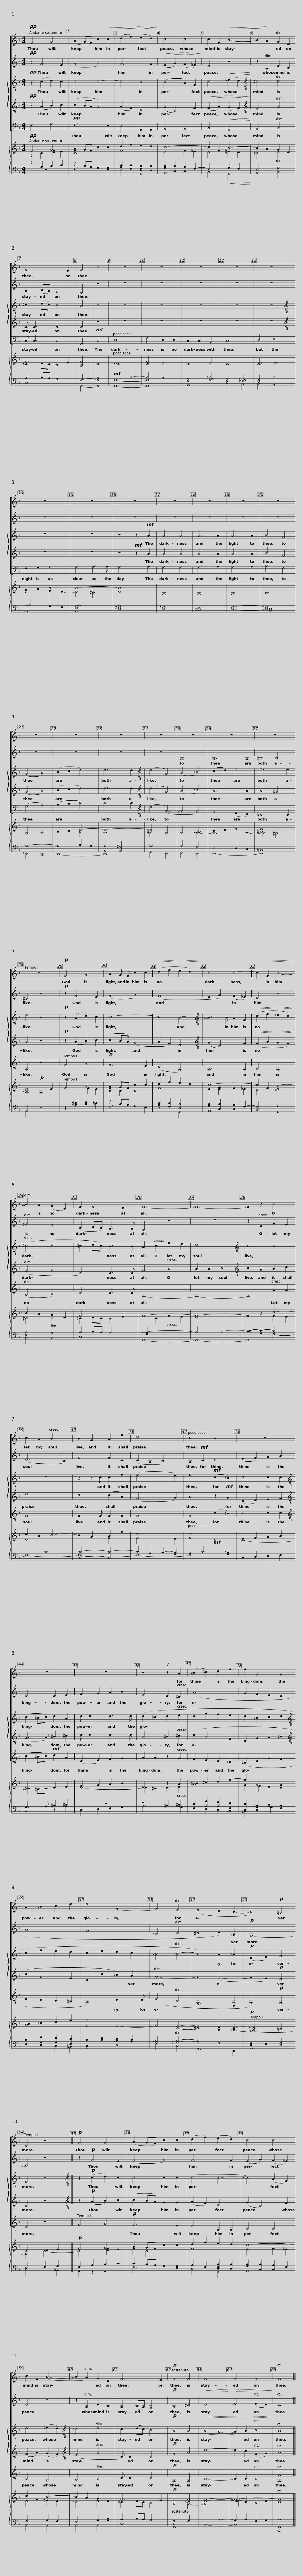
X:1
%%score [ 1 2 { 3 | 4 } 5 ] { ( 6 7 10 ) | ( 8 9 ) }
L:1/8
M:4/4
I:linebreak $
K:F
V:1 treble
V:2 treble
V:3 treble-8
V:4 treble-8
V:5 bass
V:6 treble
V:7 treble
V:10 treble
V:8 bass
V:9 bass
V:1
!pp! F4 G4 | (A2 GF) c2!<(! c2 | (d2 f2)!<)!!>(! (e2 d2)!>)! | c4 c4 | c2 F2!<(! B4- |$ %5
 B2!<)! A2 G2 D2 | F6 E2 | F4 | z4 | z8 | %10
 z8 | z8 | z8 |$ z8 |$ z8 | %15
 z8 | z8 | z8 | z8 | z8 | %20
 z8 | z8 | z8 |$ z8 |$ z8 | %25
 z8 | z8 | z8 | z8 ||!p! F4 G4 | %30
 A2 G F c2 c2 |$!<(! (d2 f2!<)!!>(! e2 d2)!>)! |$ c4 c4- | c2!<(! F2 B4-!<)! | B2 A2 (G2 D2) | %35
 F2 F4 E2 | F8- | F8- |$ F2 z2 c4 | c2 A2 B4 | %40
 B2 G2 A2 f2 | d8 | c4 z4 | z8 |$ z8 | %45
 z8 | z4!f! z2 A2 | (=B2 ^c2) d2 f2 |$ f2 G4 G2 |$ A2 =B2 c2 e2 | %50
 e4 F4- | F4 E4 | (E4 D2 C2- | C4)!p! =B,4 | C4 z4 ||$ %55
!p! F4 G4 | (A2 GF) c2 c2 | (d2 f2) (e2 d2) | c4 c4 | c2 F2 (B4- |$ %60
 B2 A2) G2 D2 | F6 E2 |!p! F4 F4 | F8 | F4 F4 | %65
 !fermata!F8 |] %66
V:2
!pp! z2 F4 E2 | (F4 G4) | F6 F2 |!<(! (E2 G2)!<)!!>(! (F2 _E2)!>)! | D4 z4 |$ %5
 z2 A,2 D2 B,2 | A,2 (B,A,) G,4 | F,4 | z4 | z8 | %10
 z8 | z8 | z8 |$ z8 |$ z8 | %15
 z8 | z8 | z8 | z8 | z8 | %20
 z8 | z8 | z8 |$ z8 |$ z8 | %25
 A,8 | A,6 A,2 | =B,4 B,4 | ^C4 z4 ||!p! z2 F4 E2 | %30
 (F4 G4) |$ (F8 |$ E2 G2) (F2 _E2) | D4 z4 | !courtesy!=E4 D4 | %35
 (A,2 B,A,) G,3 G, | F,4 z4 | z8 |$ z2 C2 F2 E2 | (D6 B,2) | %40
 F4 F2 C2 | (C2 A,2 B,4) | A,2!mf! C2 D4 | (E2 F2) G2 A2 |$ D4 D2 E2 | %45
 F2 G2 A2 B2 | E4 D2 ^C2 | (A8 |$ G2 F2 E2 D2 |$ G8 | %50
 F8 | =B,4 C4 | ^C4 D2) _A,2 |!p! G,8- | G,4 z4 ||$ %55
 z2!p! F4 E2 | (F4 G4) | F6 F2 | (E2 G2) (F2 _E2) | D4 z4 |$ %60
 z2 A,2 D2 B,2 | A,2 (B,A,) G,4 |!p! A,4 ^C4 |!<(! D8!<)! |!>(! _E4 (E2 D2)!>)! | %65
 !fermata!C8 |] %66
V:3
!pp! z2 (c2 d2) c2 | c4 c4- | c4 B4 | (B4 A2) F2 | d4!<(! (!courtesy!=e2 d2)!<)! |$ %5
[K:treble-8] ^c4 d4 | !courtesy!=c2 (dc) B4 | A4 | z4 | z8 | %10
 z8 | z8 | z8 |$ z8 |$[K:treble-8] z8 | %15
 z8 | z4 z2!mf! A2 | A4 A4 | A6 A2 | A6 A2 | %20
 B4 F4 | (G4 A4) | (B2 c2 d4) |$ d6 d2 |$[K:treble-8] (d4 G4) | %25
 (A4 =B4) | (c2 d2) e4 | e6 e2 | e4 z4 ||!p! z2 (A2 d2) c2 | %30
 c8- |$ c4 B4- |$[K:treble-8] B3 B A2 F2 |!<(! (d2 f2!<)!!>(! !courtesy!=e2 d2)!>)! | (^c4 d4 | %35
 !courtesy!=c2 dc) B3 B | A2 c2 f2 e2 | d8 |$[K:treble-8] c4 z4 | z8 | %40
 z2 z c c2 f2 | (f6 e2) | f4!mf! (c2 =B2) | c4 c2 c2 |$[K:treble-8] (c2 =Bc) d2 A2 | %45
 d d3 d3 d | (d2 ^c2 d2 e2 | d2 g2 f2 e2 |$ d2 =B2 c2 d2 |$[K:treble-8] c2 f2 e2 d2 | %50
 c2 e2 d2 c2 | =B4 _B4- | B4) A2 _A2 |!p! (D2 E2) F4 | E4 z4 ||$ %55
[K:treble-8] z2!p! (c2 d2) c2 | c4 c2 c2 | (c4 B4- | B4) (A2 F2) | d4 (!courtesy!=e2 d2) |$ %60
[K:treble-8] ^c4 d4 | c2 (dc) B4 |!p! A4 A4 |!<(! (A4 G4- | G2)!<)!!>(! A2 B4!>)! | %65
 !fermata!A8 |] %66
V:4
!pp! z2 (A2 B2) c2 | (c2 BA G4) | (A2 F2) D4 | (G2 C4) F2 |!<(! (F2 A2)!<)!!>(! (G2 F2)!>)! |$ %5
[K:treble-8] E4 G4 | C C3 C4 | C4 | z4 | z8 | %10
 z8 | z8 | z8 |$ z8 |$[K:treble-8] z8 | %15
 z8 | z4!mf! z2 A2 | A4 A4 | A6 A2 | A6 A2 | %20
 B4 F4 | (G4 A4) | (B2 c2 d4) |$ d6 d2 |$[K:treble-8] (d4 G4) | %25
 (A4 =B4) | A6 A2 | A4 ^G4 | A4 z4 ||!p! z2 (A2 B2) c2 | %30
 (c2 BA) (G4 |$ A2 F2) D4 |$[K:treble-8] (G2 C4) F2 |!<(! (F2 A2!<)!!>(! G2 F2)!>)! | (E4 G4 | %35
 C4) C3 C | F4 A4 | A2 A2 B4 |$[K:treble-8] B2 G2 A2 c2 | d8 | %40
 c4 (c2 A2) | (F6 G2) | A4 z2!mf! G2 | (C2 D2) E2 F2 |$[K:treble-8] (G3 A) =B2 ^c2 | %45
 d d3 d3 d | A4 =B2 ^c2 | (d2 A4 F2 |$ D2 G2 A2 =B2 |$[K:treble-8] c2 G4 E2 | %50
 C2 c2 =B2) A2 | G8- | G4 (F4- | F2 E2)!p! D4 | C4 z4 ||$ %55
[K:treble-8] z2!p! (A2 B2) c2 | (c2 BA) G2 G2 | (A2 F2) D4 | (G2 C4) F2 | (F2 A2) (G2 F2) |$ %60
[K:treble-8] (E4 G4 | C) C3 C4 |!p! F4 A4 | d8- | d2 c2 (F2 G2) | %65
 !fermata!A8 |] %66
V:5
 F,4 G,4 |!pp! F,6 E,2 | D,4 G,,2 G,,2 | A,,4 A,,4 | B,,4!<(! G,,4!<)! |$ %5
 A,,4 B,,4 | C, C,3 C,4 | F,,4 |!mf! C,4 | D,8 | %10
 F,4 D,2 D,2 | C,2 C,2 G,,4 | C,8 |$ D,4 E,4 |$ F,2 G,2 A,4 | %15
 A,4 A,3 A, | A,6 A,2 | A,4 A,4 | A,6 A,2 | A,6 A,2 | %20
 B,4 F,4 | (G,4 A,4) | (B,2 C2 D4) |$ D6 D2 |$[K:treble-8] (d4 (G4-) | %25
 G4 F4) | E4 (D2 C2) | =B,6 B,2 | A,4 z4 || F4 G4 | %30
!p! F6 E2 |$ (D4 G,4) |$ A,6 A,2 | B,4 G,4 | (A,4 B,4) | %35
 C4 C3 C | F,8- | F,8- |$ F,4 F2 F2 | F8 | %40
 F3 F F2 F2 | F8 | F4 (c2 =B2) | c4 c2 c2 |$[K:treble-8] (c2 =Bc)!mf! d2 A2 | %45
 (D2 E2) F2 G2 | A2 A2 z2 G2 | F2 E2 D2 !courtesy!=C2 |$ (=B,2 D2 G2 F2 |$ E2 D2 C2 =B,2 | %50
 A,4) D3 D | (E4 C4 | F,6 D,2 | G,4)!p! G,4 | C4 z4 ||$ %55
 F4 G4 |!p! F6 E2 | D4 G,2 G,2 | A,4 A,4 | B,4 G,4 |$ %60
 A,4 B,4 | C C3 C4 |!p! F,4 F,4 | B,8- | B,2 B,2 B,4 | %65
 !fermata![F,F]8 |] %66
V:6
!pp! F4 G4 | [FA]2 GF c2 c2 | d2 f2 e2 d2 | c8- | c2 F2 B4- |$ %5
 B2 A2 G2 D2 | F6 E2 | [A,F]4 | x4 | D8 | %10
 [CF]4 D4 | C4 D4 | C8 |$ [CD]4 [DE]4 |$ F2 G2 A4 | %15
 A8- | A8 | x8 | x8 | x8 | %20
 x8 | G,4 A,4 | B,2 C2 D4- |$ D8- |$ D4 G,4 | %25
 A,4 [A,=B,]4 | C2 D2 E4 | [=B,E]8 | x4!p! A,2 E2 || F4 G4 | %30
 A2 GF c2 c2 |$ d2 f2 e2 d2 |$ c8- | c2 F2 B4- | B2 A2 G2 D2 | %35
 F6 E2 | F8- | F8- |$ F2 z2 c4- | c2 A2 B4- | %40
 B2 G2 A2 f2 | d8 | [Fc]4!mf! D4 | E2 F2 G2 A2 |$ D4 D2 E2 | %45
 F2 G2 A2 B2 | E4 z2 A2 | =B2 ^c2 d2 f2- |$ f2 G4 G2 |$ A2 =B2 c2 e2 | %50
 [Fe]4 F4- | F4 [CE]4- | [^CE]4 [A,D]2 [_A,C]2- |!p! [A,C]4 =B,4 | C4 D2 E2 ||$ %55
!p! F4 G4 | A2 GF c2 c2 | d2 f2 e2 d2 | c8- | c2 F2 B4- |$ %60
 B2 A2 G2 D2 | F6 E2 |!p! [A,F]4 [^CF]4 | F8- | F8- | %65
 !fermata!F8 |] %66
V:7
 z2 C2 [DF]2 E2 | C8 | F8 | E4 F2 _E2 | D4 !courtesy!=E2 D2 |$ %5
 ^C4 D4 | !courtesy!=C2 DC B,4 | x4 | C4 | C4 x4 | %10
 x8 | x8 | x8 |$ x8 |$ D4 E2 D2- | %15
 D4 ^C4 | D8 | A,8 | A,8 | A,8 | %20
 B,8 | x8 | x4 B,4 |$ A,8 |$ =B,4 x4 | %25
 x4 A,4- | A,6 A,2- | A,4 ^G,4 | [A,^CE]8 || x4 F2 E2 | %30
 [CF]2 C2 C4 |$ F8 |$ E2 [EG]2 F2 _E2 | D4 [DE]4 | ^C4 D4 | %35
 !courtesy!=C2 DC B,4 |[I:staff +1] [F,A,]2[I:staff -1] C2 F2 E2 | D8 |$ x4 F2 E2 | D8 | %40
 x4 F4 | F6 E2 | x8 | C8- |$ C2 =B,C x4 | %45
 D8- | D2 ^C2 D2 E2 | A8 |$ G2 F2 E2 D2 |$ G8 | %50
 x8 | x4 x4 | x4 x2 x2 | G,8- | G,4 C4- ||$ %55
 C4 [DF]2 E2 | F2 C6 | F8 | E4 F2 _E2 | D4 !courtesy!=E2 D2 |$ %60
 x8 | x8 | x8 | D8- | D2 C2 B,4 | %65
 x8 |] %66
V:8
 z2 A,2 B,2 C2 | z2 B,A, G,2 G,2 | [A,C]2 [F,C]2 [D,F,B,]2 [D,B,]2 | [G,B,]2 [C,B,]2 [C,A,]2 F,2- | F,4!<(! G,2 F,2!<)! |$ %5
 [A,,E,]4 x4 | A,2 B,A, G,4 | F,4- | [F,A,]4 |!mf! x4 B,4- | %10
 B,4 A,4 | [E,G,]4 [F,G,=B,]4 | [E,G,]4 [_E,F,]4 |$ [D,F,]4 B,4 |$ A,4 G,2 F,2 | %15
 [E,G,A,]8 | [^F,A,]8 | !courtesy!=F,8 | [^C,E,]8 | [D,F,]8- | %20
 [D,F,]8 | G,8- | G,4 A,2 G,2 |$ [A,,G,]4 [A,,^F,]4 |$ G,8 | %25
 G,4 F,4 | E,4 D,2 C,2 | =B,,8 | A,,4 z4 || x8 | %30
 z2 B,A, G,4 |$ [A,C]2 [F,C]2 [D,B,]4 |$ [G,B,]2 [C,B,]2 [C,A,]2 F,2- | [B,,F,]4 [G,,G,]4 | [A,,E,A,]4 [B,,G,]4 | %35
 A,2 B,A, G,4 | A,8- | A,4 B,4- |$ [B,C]2- [G,C]2- [A,C]4 | z8 | %40
 [C,C]4- [C,A,C]4- | C2 A,2 B,2- [G,B,]2 | A,2 C4 [G,=B,]2 | C,2 D,2 E,2 F,2 |$ G,3 A, =B,2 ^C2 | %45
 z8 | z4 =B,2 [A,^C]2 | D2 [A,G]2 [A,F]2 [F,E]2 |$ [D,D]2 [G,=B,]2 [A,C]2 B,2 |$ C2 [G,F]2 [G,E]2 [E,D]2 | %50
 [C,C]2 [CE]2 [=B,D]2 [A,C]2 | [G,=B,]4 [!courtesy!=G,_B,]4- | [G,B,]4 F,4 | [D,F,]2 E,2 [D,F,]4 | E,4 F,2 G,2 ||$ %55
 F,2 A,2 B,2 C2 | C2 B,A, G,2 G,2 | A,2 F,2 [D,F,B,]2 [D,B,]2 | [G,B,]2 [C,B,]2 [C,A,]2 F,2 | F,4 G,2 F,2 |$ %60
 E,4 G,2 [G,B,]2 | A,2 B,A, G,4 | [C,F,]4 F,4 | x4 G,4- | G,2 A,2 F,2 G,2 | %65
 A,8 |] %66
V:9
 z8 | F,6 E,2 | D,4 G,,4 | A,,8 | B,,4 G,,4 |$ %5
 x4 [B,,G,]4 | C,8 | F,,4- | F,,4 | [F,,F,]8- | %10
 [F,,F,]8 | G,,8 | C,4 A,,4 |$ B,,4 G,,4 |$ [A,,A,]8 | %15
 A,,8 | D,8 | D,8 | x8 | x8 | %20
 [B,,D,]8 | _E,,4 C,,4 | D,,8- |$ D,,8 |$ G,,4 E,,4 | %25
 F,,4 D,,4 | E,,8- | E,,8 | A,,4 x4 || z2 [A,^C]2 [B,D]2 =C2 | %30
 F,6 E,2 |$ D,4 G,,4 |$ A,,8 | x8 | x8 | %35
 C,8 | F,,8- | F,,8- |$ F,,4 F,4- | F,8- | %40
 F,8- | F,8- | F,4 x4 | x8 |$ z4 z2 A,2 | %45
 D,2 E,2 F,2 G,2 | A,6 G,2 | F,2 E,2 D,2 !courtesy!=C,2 |$ =B,,2 D,2 G,2 F,2 |$ E,2 D,2 C,2 =B,,2 | %50
 A,,4 D,4 | E,4 C,4 | F,,6 D,,2 | G,,8 | C,6 !courtesy!_B,,2 ||$ %55
 A,,2 z2 z4 | F,6 E,2 | D,4 G,,4 | A,,8 | B,,4 G,,4 |$ %60
 A,,4 B,,4 | C,8 | F,,8 | B,,8- | B,,8 | %65
 !fermata!F,,8 |] %66
V:10
 x8 | x8 | x8 | x8 | x8 |$ %5
 x8 | x8 | x4 | x4 | x8 | %10
 x8 | x8 | x8 |$ x8 |$ x8 | %15
 x8 | x8 | x8 | x8 | x8 | %20
 x8 | x8 | x8 |$ x8 |$ x8 | %25
 x8 | x8 | x8 | x8 || x8 | %30
 x8 |$ x8 |$ x8 | x8 | x8 | %35
 x8 | x8 | x8 |$ x8 | x8 | %40
 x8 | x8 | x8 | x8 |$ x8 | %45
 x8 | x8 | x8 |$ x8 |$ x8 | %50
 x8 | x8 | x8 | x8 | x8 ||$ %55
 x8 | x8 | x8 | x8 | x8 |$ %60
 ^C4 D4 | !courtesy!=C2 DC B,4 | x4 A,4- | A,4 x4 | _E6 D2 | %65
 C8 |] %66
